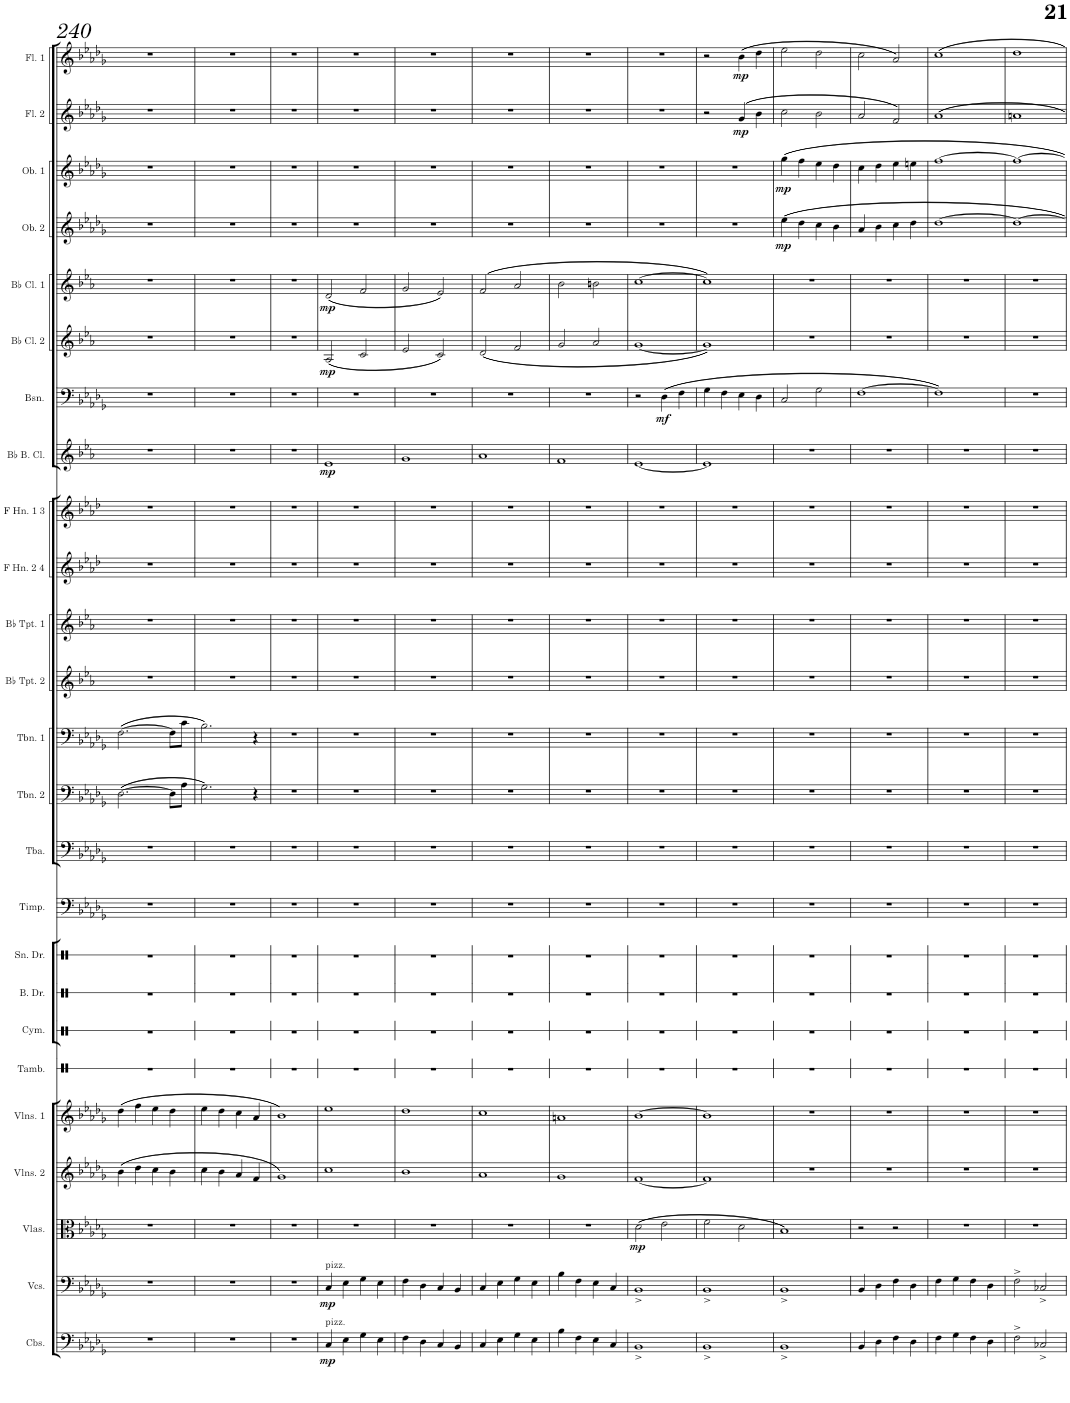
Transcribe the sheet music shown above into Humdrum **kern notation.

**kern	**dynam	**kern	**dynam	**kern	**dynam	**kern	**kern	**kern	**kern	**kern	**kern	**kern	**kern	**kern	**kern	**kern	**kern	**kern	**kern	**kern	**dynam	**kern	**dynam	**kern	**dynam	**kern	**dynam	**kern	**dynam	**kern	**dynam	**kern	**dynam	**kern	**dynam
*part25	*part25	*part24	*part24	*part23	*part23	*part22	*part21	*part20	*part19	*part18	*part17	*part16	*part15	*part14	*part13	*part12	*part11	*part10	*part9	*part8	*part8	*part7	*part7	*part6	*part6	*part5	*part5	*part4	*part4	*part3	*part3	*part2	*part2	*part1	*part1
*staff25	*staff25	*staff24	*staff24	*staff23	*staff23	*staff22	*staff21	*staff20	*staff19	*staff18	*staff17	*staff16	*staff15	*staff14	*staff13	*staff12	*staff11	*staff10	*staff9	*staff8	*staff8	*staff7	*staff7	*staff6	*staff6	*staff5	*staff5	*staff4	*staff4	*staff3	*staff3	*staff2	*staff2	*staff1	*staff1
*I"Contrabasses	*	*I"Violoncellos	*	*I"Violas	*	*I"Violins 2	*I"Violins 1	*I"Tambourine	*I"Cymbal	*I"Bass Drum	*I"Snare Drum	*I"Timpani	*I"Tuba	*I"Trombone 2	*I"Trombone 1	*I"Bb Trumpet 2	*I"Bb Trumpet 1	*I"F Horn 2 &amp; 4	*I"F Horn 1 &amp; 3	*I"Bb Bass Clarinet	*	*I"Bassoon	*	*I"Bb Clarinet 2	*	*I"Bb Clarinet 1	*	*I"Oboe 2	*	*I"Oboe 1	*	*I"Flute 2	*	*I"Flute 1	*
*I'Cbs.	*	*I'Vcs.	*	*I'Vlas.	*	*I'Vlns. 2	*I'Vlns. 1	*I'Tamb.	*I'Cym.	*I'B. Dr.	*I'Sn. Dr.	*I'Timp.	*I'Tba.	*I'Tbn. 2	*I'Tbn. 1	*I'Bb Tpt. 2	*I'Bb Tpt. 1	*I'F Hn. 2 4	*I'F Hn. 1 3	*I'Bb B. Cl.	*	*I'Bsn.	*	*I'Bb Cl. 2	*	*I'Bb Cl. 1	*	*I'Ob. 2	*	*I'Ob. 1	*	*I'Fl. 2	*	*I'Fl. 1	*
!!LO:PB:g=z
*clefF4	*	*clefF4	*	*clefC3	*	*clefG2	*clefG2	*clefX	*clefX	*clefX	*clefX	*clefF4	*clefF4	*clefF4	*clefF4	*clefG2	*clefG2	*clefG2	*clefG2	*clefG2	*	*clefF4	*	*clefG2	*	*clefG2	*	*clefG2	*	*clefG2	*	*clefG2	*	*clefG2	*
*Trd7c12	*	*	*	*	*	*	*	*	*	*	*	*	*	*	*	*Trd1c2	*Trd1c2	*Trd4c7	*Trd4c7	*Trd8c14	*	*	*	*Trd1c2	*	*Trd1c2	*	*	*	*	*	*	*	*	*
*k[b-e-a-d-g-]	*	*k[b-e-a-d-g-]	*	*k[b-e-a-d-g-]	*	*k[b-e-a-d-g-]	*k[b-e-a-d-g-]	*k[]	*k[]	*k[]	*k[]	*k[b-e-a-d-g-]	*k[b-e-a-d-g-]	*k[b-e-a-d-g-]	*k[b-e-a-d-g-]	*k[b-e-a-]	*k[b-e-a-]	*k[b-e-a-d-]	*k[b-e-a-d-]	*k[b-e-a-]	*	*k[b-e-a-d-g-]	*	*k[b-e-a-]	*	*k[b-e-a-]	*	*k[b-e-a-d-g-]	*	*k[b-e-a-d-g-]	*	*k[b-e-a-d-g-]	*	*k[b-e-a-d-g-]	*
*M4/4	*	*M4/4	*	*M4/4	*	*M4/4	*M4/4	*M4/4	*M4/4	*M4/4	*M4/4	*M4/4	*M4/4	*M4/4	*M4/4	*M4/4	*M4/4	*M4/4	*M4/4	*M4/4	*	*M4/4	*	*M4/4	*	*M4/4	*	*M4/4	*	*M4/4	*	*M4/4	*	*M4/4	*
=240	=240	=240	=240	=240	=240	=240	=240	=240	=240	=240	=240	=240	=240	=240	=240	=240	=240	=240	=240	=240	=240	=240	=240	=240	=240	=240	=240	=240	=240	=240	=240	=240	=240	=240	=240
1r	.	1r	.	1r	.	(4b-\	(4dd-\	1r	1r	1r	1r	1r	1r	(>[2.D-\	(>[2.F\	1r	1r	1r	1r	1r	.	1r	.	1r	.	1r	.	1r	.	1r	.	1r	.	1r	.
.	.	.	.	.	.	4dd-\	4ff\	.	.	.	.	.	.	.	.	.	.	.	.	.	.	.	.	.	.	.	.	.	.	.	.	.	.	.	.
.	.	.	.	.	.	4cc\	4ee-\	.	.	.	.	.	.	.	.	.	.	.	.	.	.	.	.	.	.	.	.	.	.	.	.	.	.	.	.
.	.	.	.	.	.	4b-\	4dd-\	.	.	.	.	.	.	8D-\L]	8F\L]	.	.	.	.	.	.	.	.	.	.	.	.	.	.	.	.	.	.	.	.
.	.	.	.	.	.	.	.	.	.	.	.	.	.	8A-\J	8c\J	.	.	.	.	.	.	.	.	.	.	.	.	.	.	.	.	.	.	.	.
=241	=241	=241	=241	=241	=241	=241	=241	=241	=241	=241	=241	=241	=241	=241	=241	=241	=241	=241	=241	=241	=241	=241	=241	=241	=241	=241	=241	=241	=241	=241	=241	=241	=241	=241	=241
1r	.	1r	.	1r	.	4cc\	4ee-\	1r	1r	1r	1r	1r	1r	2.G-\)	2.B-\)	1r	1r	1r	1r	1r	.	1r	.	1r	.	1r	.	1r	.	1r	.	1r	.	1r	.
.	.	.	.	.	.	4b-\	4dd-\	.	.	.	.	.	.	.	.	.	.	.	.	.	.	.	.	.	.	.	.	.	.	.	.	.	.	.	.
.	.	.	.	.	.	4a-/	4cc\	.	.	.	.	.	.	.	.	.	.	.	.	.	.	.	.	.	.	.	.	.	.	.	.	.	.	.	.
.	.	.	.	.	.	4f/	4a-/	.	.	.	.	.	.	4r	4r	.	.	.	.	.	.	.	.	.	.	.	.	.	.	.	.	.	.	.	.
=242	=242	=242	=242	=242	=242	=242	=242	=242	=242	=242	=242	=242	=242	=242	=242	=242	=242	=242	=242	=242	=242	=242	=242	=242	=242	=242	=242	=242	=242	=242	=242	=242	=242	=242	=242
1r	.	1r	.	1r	.	1g-)	1b-)	1r	1r	1r	1r	1r	1r	1r	1r	1r	1r	1r	1r	1r	.	1r	.	1r	.	1r	.	1r	.	1r	.	1r	.	1r	.
=243	=243	=243	=243	=243	=243	=243	=243	=243	=243	=243	=243	=243	=243	=243	=243	=243	=243	=243	=243	=243	=243	=243	=243	=243	=243	=243	=243	=243	=243	=243	=243	=243	=243	=243	=243
!	!	!LO:TX:a:t=pizz.	!	!	!	!	!	!	!	!	!	!	!	!	!	!	!	!	!	!	!	!	!	!	!	!	!	!	!	!	!	!	!	!	!
!LO:TX:a:t=pizz.	!	!	!	!	!	!	!	!	!	!	!	!	!	!	!	!	!	!	!	!	!	!	!	!	!	!	!	!	!	!	!	!	!	!	!
!	!LO:DY:b	!	!LO:DY:b	!	!	!	!	!	!	!	!	!	!	!	!	!	!	!	!	!	!LO:DY:b	!	!	!	!LO:DY:b	!	!LO:DY:b	!	!	!	!	!	!	!	!
4C/	mp	4C/	mp	1r	.	1cc	1ee-	1r	1r	1r	1r	1r	1r	1r	1r	1r	1r	1r	1r	1e-	mp	1r	.	(2A-/	mp	(2d/	mp	1r	.	1r	.	1r	.	1r	.
4E-\	.	4E-\	.	.	.	.	.	.	.	.	.	.	.	.	.	.	.	.	.	.	.	.	.	.	.	.	.	.	.	.	.	.	.	.	.
4G-\	.	4G-\	.	.	.	.	.	.	.	.	.	.	.	.	.	.	.	.	.	.	.	.	.	2c/	.	2f/	.	.	.	.	.	.	.	.	.
4E-\	.	4E-\	.	.	.	.	.	.	.	.	.	.	.	.	.	.	.	.	.	.	.	.	.	.	.	.	.	.	.	.	.	.	.	.	.
=244	=244	=244	=244	=244	=244	=244	=244	=244	=244	=244	=244	=244	=244	=244	=244	=244	=244	=244	=244	=244	=244	=244	=244	=244	=244	=244	=244	=244	=244	=244	=244	=244	=244	=244	=244
4F\	.	4F\	.	1r	.	1b-	1dd-	1r	1r	1r	1r	1r	1r	1r	1r	1r	1r	1r	1r	1g	.	1r	.	2e-/	.	2g/	.	1r	.	1r	.	1r	.	1r	.
4D-\	.	4D-\	.	.	.	.	.	.	.	.	.	.	.	.	.	.	.	.	.	.	.	.	.	.	.	.	.	.	.	.	.	.	.	.	.
4C/	.	4C/	.	.	.	.	.	.	.	.	.	.	.	.	.	.	.	.	.	.	.	.	.	2c/)	.	2e-/)	.	.	.	.	.	.	.	.	.
4BB-/	.	4BB-/	.	.	.	.	.	.	.	.	.	.	.	.	.	.	.	.	.	.	.	.	.	.	.	.	.	.	.	.	.	.	.	.	.
=245	=245	=245	=245	=245	=245	=245	=245	=245	=245	=245	=245	=245	=245	=245	=245	=245	=245	=245	=245	=245	=245	=245	=245	=245	=245	=245	=245	=245	=245	=245	=245	=245	=245	=245	=245
4C/	.	4C/	.	1r	.	1a-	1cc	1r	1r	1r	1r	1r	1r	1r	1r	1r	1r	1r	1r	1a-	.	1r	.	(2d/	.	(2f/	.	1r	.	1r	.	1r	.	1r	.
4E-\	.	4E-\	.	.	.	.	.	.	.	.	.	.	.	.	.	.	.	.	.	.	.	.	.	.	.	.	.	.	.	.	.	.	.	.	.
4G-\	.	4G-\	.	.	.	.	.	.	.	.	.	.	.	.	.	.	.	.	.	.	.	.	.	2f/	.	2a-/	.	.	.	.	.	.	.	.	.
4E-\	.	4E-\	.	.	.	.	.	.	.	.	.	.	.	.	.	.	.	.	.	.	.	.	.	.	.	.	.	.	.	.	.	.	.	.	.
=246	=246	=246	=246	=246	=246	=246	=246	=246	=246	=246	=246	=246	=246	=246	=246	=246	=246	=246	=246	=246	=246	=246	=246	=246	=246	=246	=246	=246	=246	=246	=246	=246	=246	=246	=246
4B-\	.	4B-\	.	1r	.	1g-	1an	1r	1r	1r	1r	1r	1r	1r	1r	1r	1r	1r	1r	1f	.	1r	.	2g/	.	2b-\	.	1r	.	1r	.	1r	.	1r	.
4F\	.	4F\	.	.	.	.	.	.	.	.	.	.	.	.	.	.	.	.	.	.	.	.	.	.	.	.	.	.	.	.	.	.	.	.	.
4E-\	.	4E-\	.	.	.	.	.	.	.	.	.	.	.	.	.	.	.	.	.	.	.	.	.	2a-/	.	2bn\	.	.	.	.	.	.	.	.	.
4C/	.	4C/	.	.	.	.	.	.	.	.	.	.	.	.	.	.	.	.	.	.	.	.	.	.	.	.	.	.	.	.	.	.	.	.	.
=247	=247	=247	=247	=247	=247	=247	=247	=247	=247	=247	=247	=247	=247	=247	=247	=247	=247	=247	=247	=247	=247	=247	=247	=247	=247	=247	=247	=247	=247	=247	=247	=247	=247	=247	=247
!	!	!	!	!	!LO:DY:b	!	!	!	!	!	!	!	!	!	!	!	!	!	!	!	!	!	!	!	!	!	!	!	!	!	!	!	!	!	!
1BB-^	.	1BB-^	.	(2d-\	mp	[1f	[1b-	1r	1r	1r	1r	1r	1r	1r	1r	1r	1r	1r	1r	[1e-	.	2r	.	[1g	.	[1cc	.	1r	.	1r	.	1r	.	1r	.
!	!	!	!	!	!	!	!	!	!	!	!	!	!	!	!	!	!	!	!	!	!	!	!LO:DY:b	!	!	!	!	!	!	!	!	!	!	!	!
.	.	.	.	2e-\	.	.	.	.	.	.	.	.	.	.	.	.	.	.	.	.	.	(4D-\	mf	.	.	.	.	.	.	.	.	.	.	.	.
.	.	.	.	.	.	.	.	.	.	.	.	.	.	.	.	.	.	.	.	.	.	4F\	.	.	.	.	.	.	.	.	.	.	.	.	.
=248	=248	=248	=248	=248	=248	=248	=248	=248	=248	=248	=248	=248	=248	=248	=248	=248	=248	=248	=248	=248	=248	=248	=248	=248	=248	=248	=248	=248	=248	=248	=248	=248	=248	=248	=248
1BB-^	.	1BB-^	.	2f\	.	1f]	1b-]	1r	1r	1r	1r	1r	1r	1r	1r	1r	1r	1r	1r	1e-]	.	4G-\	.	1g])	.	1cc])	.	1r	.	1r	.	2r	.	2r	.
.	.	.	.	.	.	.	.	.	.	.	.	.	.	.	.	.	.	.	.	.	.	4F\	.	.	.	.	.	.	.	.	.	.	.	.	.
!	!	!	!	!	!	!	!	!	!	!	!	!	!	!	!	!	!	!	!	!	!	!	!	!	!	!	!	!	!	!	!	!	!LO:DY:b	!	!LO:DY:b
.	.	.	.	2d-\	.	.	.	.	.	.	.	.	.	.	.	.	.	.	.	.	.	4E-\	.	.	.	.	.	.	.	.	.	(4g-/	mp	(4b-\	mp
.	.	.	.	.	.	.	.	.	.	.	.	.	.	.	.	.	.	.	.	.	.	4D-\	.	.	.	.	.	.	.	.	.	4b-\	.	4dd-\	.
=249	=249	=249	=249	=249	=249	=249	=249	=249	=249	=249	=249	=249	=249	=249	=249	=249	=249	=249	=249	=249	=249	=249	=249	=249	=249	=249	=249	=249	=249	=249	=249	=249	=249	=249	=249
!	!	!	!	!	!	!	!	!	!	!	!	!	!	!	!	!	!	!	!	!	!	!	!	!	!	!	!	!	!LO:DY:b	!	!LO:DY:b	!	!	!	!
1BB-^	.	1BB-^	.	1B-)	.	1r	1r	1r	1r	1r	1r	1r	1r	1r	1r	1r	1r	1r	1r	1r	.	2C/	.	1r	.	1r	.	4ee-\	mp	4gg-\	mp	2cc\	.	2ee-\	.
.	.	.	.	.	.	.	.	.	.	.	.	.	.	.	.	.	.	.	.	.	.	.	.	.	.	.	.	4dd-\	.	4ff\	.	.	.	.	.
.	.	.	.	.	.	.	.	.	.	.	.	.	.	.	.	.	.	.	.	.	.	2G-\	.	.	.	.	.	4cc\	.	4ee-\	.	2b-\	.	2dd-\	.
.	.	.	.	.	.	.	.	.	.	.	.	.	.	.	.	.	.	.	.	.	.	.	.	.	.	.	.	4b-\	.	4dd-\	.	.	.	.	.
=250	=250	=250	=250	=250	=250	=250	=250	=250	=250	=250	=250	=250	=250	=250	=250	=250	=250	=250	=250	=250	=250	=250	=250	=250	=250	=250	=250	=250	=250	=250	=250	=250	=250	=250	=250
4BB-/	.	4BB-/	.	2r	.	1r	1r	1r	1r	1r	1r	1r	1r	1r	1r	1r	1r	1r	1r	1r	.	[1F	.	1r	.	1r	.	4a-/	.	4cc\	.	2a-/	.	2cc\	.
4D-\	.	4D-\	.	.	.	.	.	.	.	.	.	.	.	.	.	.	.	.	.	.	.	.	.	.	.	.	.	4b-\	.	4dd-\	.	.	.	.	.
4F\	.	4F\	.	2r	.	.	.	.	.	.	.	.	.	.	.	.	.	.	.	.	.	.	.	.	.	.	.	4cc\	.	4ee-\	.	2f/)	.	2a-/)	.
4D-\	.	4D-\	.	.	.	.	.	.	.	.	.	.	.	.	.	.	.	.	.	.	.	.	.	.	.	.	.	4dd-\	.	4een\	.	.	.	.	.
=251	=251	=251	=251	=251	=251	=251	=251	=251	=251	=251	=251	=251	=251	=251	=251	=251	=251	=251	=251	=251	=251	=251	=251	=251	=251	=251	=251	=251	=251	=251	=251	=251	=251	=251	=251
4F\	.	4F\	.	1r	.	1r	1r	1r	1r	1r	1r	1r	1r	1r	1r	1r	1r	1r	1r	1r	.	1F])	.	1r	.	1r	.	[1dd-	.	[1ff	.	1a-	.	1cc	.
4G-\	.	4G-\	.	.	.	.	.	.	.	.	.	.	.	.	.	.	.	.	.	.	.	.	.	.	.	.	.	.	.	.	.	.	.	.	.
4F\	.	4F\	.	.	.	.	.	.	.	.	.	.	.	.	.	.	.	.	.	.	.	.	.	.	.	.	.	.	.	.	.	.	.	.	.
4D-\	.	4D-\	.	.	.	.	.	.	.	.	.	.	.	.	.	.	.	.	.	.	.	.	.	.	.	.	.	.	.	.	.	.	.	.	.
=252	=252	=252	=252	=252	=252	=252	=252	=252	=252	=252	=252	=252	=252	=252	=252	=252	=252	=252	=252	=252	=252	=252	=252	=252	=252	=252	=252	=252	=252	=252	=252	=252	=252	=252	=252
2F^\	.	2F^\	.	1r	.	1r	1r	1r	1r	1r	1r	1r	1r	1r	1r	1r	1r	1r	1r	1r	.	1r	.	1r	.	1r	.	1dd-_	.	1ff_	.	1an	.	1dd-	.
2C-X^/	.	2C-X^/	.	.	.	.	.	.	.	.	.	.	.	.	.	.	.	.	.	.	.	.	.	.	.	.	.	.	.	.	.	.	.	.	.
=	=	=	=	=	=	=	=	=	=	=	=	=	=	=	=	=	=	=	=	=	=	=	=	=	=	=	=	=	=	=	=	=	=	=	=
*-	*-	*-	*-	*-	*-	*-	*-	*-	*-	*-	*-	*-	*-	*-	*-	*-	*-	*-	*-	*-	*-	*-	*-	*-	*-	*-	*-	*-	*-	*-	*-	*-	*-	*-	*-
